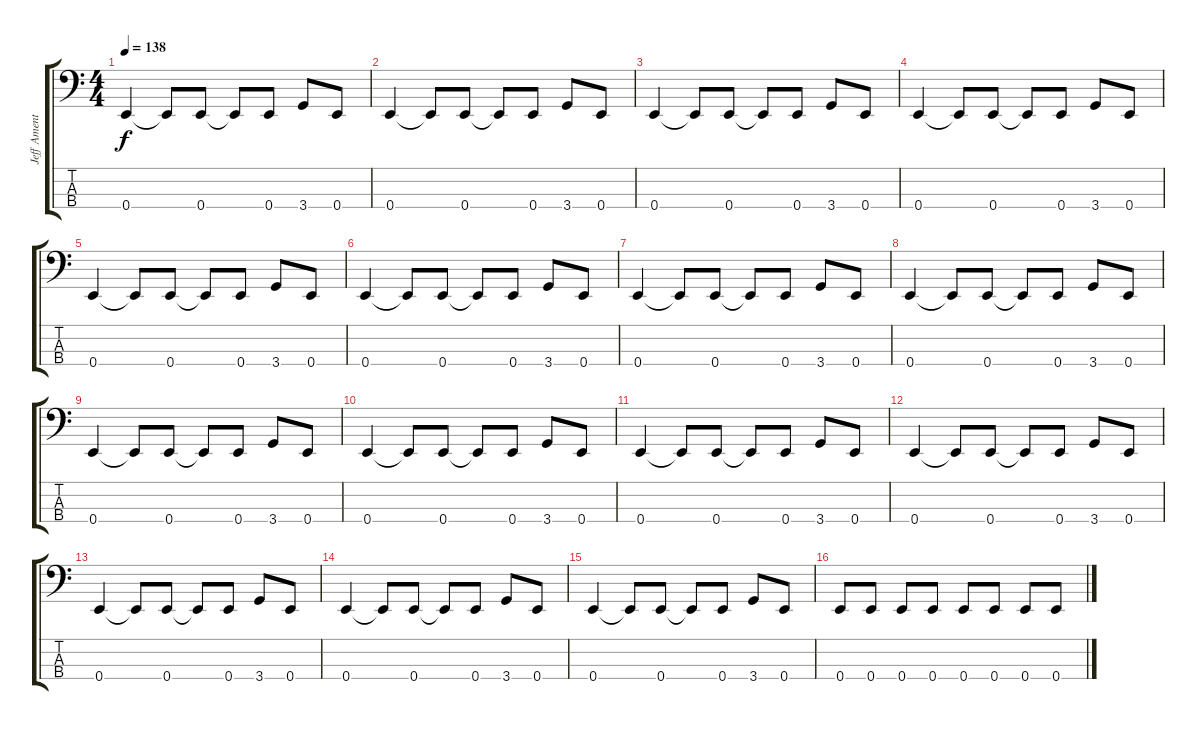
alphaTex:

\track ("Jeff Ament - Bass" "Jeff Ament") {instrument electricbassfinger}
\staff {score tabs}
\tuning (G2 D2 A1 E1) {hide}
\ts (4 4)
\tempo 138
\clef f4
\ks c
0.4.4{dy f} 0.4{t}.8 0.4.8 0.4{t}.8 0.4.8 3.4.8 0.4.8 |
0.4.4 0.4{t}.8 0.4.8 0.4{t}.8 0.4.8 3.4.8 0.4.8 |
0.4.4 0.4{t}.8 0.4.8 0.4{t}.8 0.4.8 3.4.8 0.4.8 |
0.4.4 0.4{t}.8 0.4.8 0.4{t}.8 0.4.8 3.4.8 0.4.8 |
0.4.4 0.4{t}.8 0.4.8 0.4{t}.8 0.4.8 3.4.8 0.4.8 |
0.4.4 0.4{t}.8 0.4.8 0.4{t}.8 0.4.8 3.4.8 0.4.8 |
0.4.4 0.4{t}.8 0.4.8 0.4{t}.8 0.4.8 3.4.8 0.4.8 |
0.4.4 0.4{t}.8 0.4.8 0.4{t}.8 0.4.8 3.4.8 0.4.8 |
0.4.4 0.4{t}.8 0.4.8 0.4{t}.8 0.4.8 3.4.8 0.4.8 |
0.4.4 0.4{t}.8 0.4.8 0.4{t}.8 0.4.8 3.4.8 0.4.8 |
0.4.4 0.4{t}.8 0.4.8 0.4{t}.8 0.4.8 3.4.8 0.4.8 |
0.4.4 0.4{t}.8 0.4.8 0.4{t}.8 0.4.8 3.4.8 0.4.8 |
0.4.4 0.4{t}.8 0.4.8 0.4{t}.8 0.4.8 3.4.8 0.4.8 |
0.4.4 0.4{t}.8 0.4.8 0.4{t}.8 0.4.8 3.4.8 0.4.8 |
0.4.4 0.4{t}.8 0.4.8 0.4{t}.8 0.4.8 3.4.8 0.4.8 |
0.4.8 0.4.8 0.4.8 0.4.8 0.4.8 0.4.8 0.4.8 0.4.8
